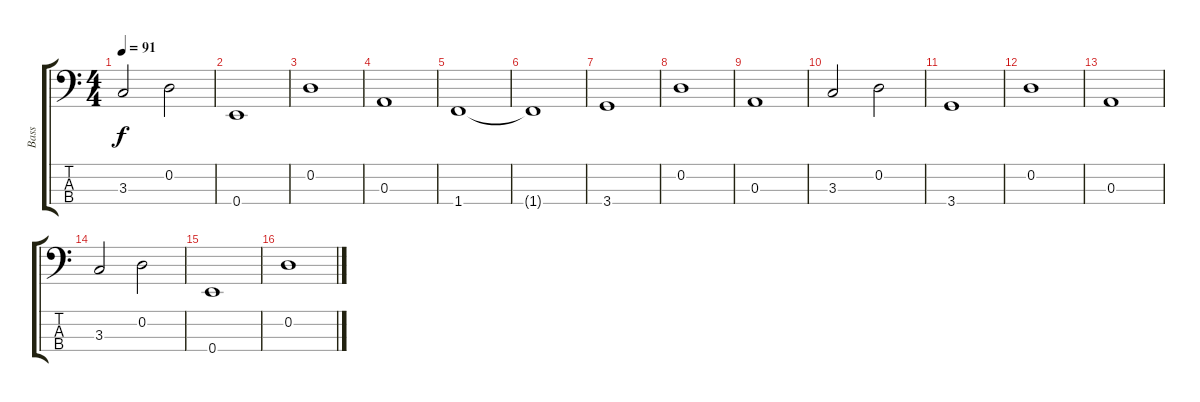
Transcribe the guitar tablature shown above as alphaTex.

\track ("Bass" "Bass") {instrument electricbasspick}
\staff {score tabs}
\tuning (G2 D2 A1 E1) {hide}
\ts (4 4)
\tempo 91
\clef f4
\ks c
3.3.2{dy f} 0.2.2 |
0.4.1 |
0.2.1 |
0.3.1 |
1.4.1 |
1.4{t}.1 |
3.4.1 |
0.2.1 |
0.3.1 |
3.3.2 0.2.2 |
3.4.1 |
0.2.1 |
0.3.1 |
3.3.2 0.2.2 |
0.4.1 |
0.2.1
